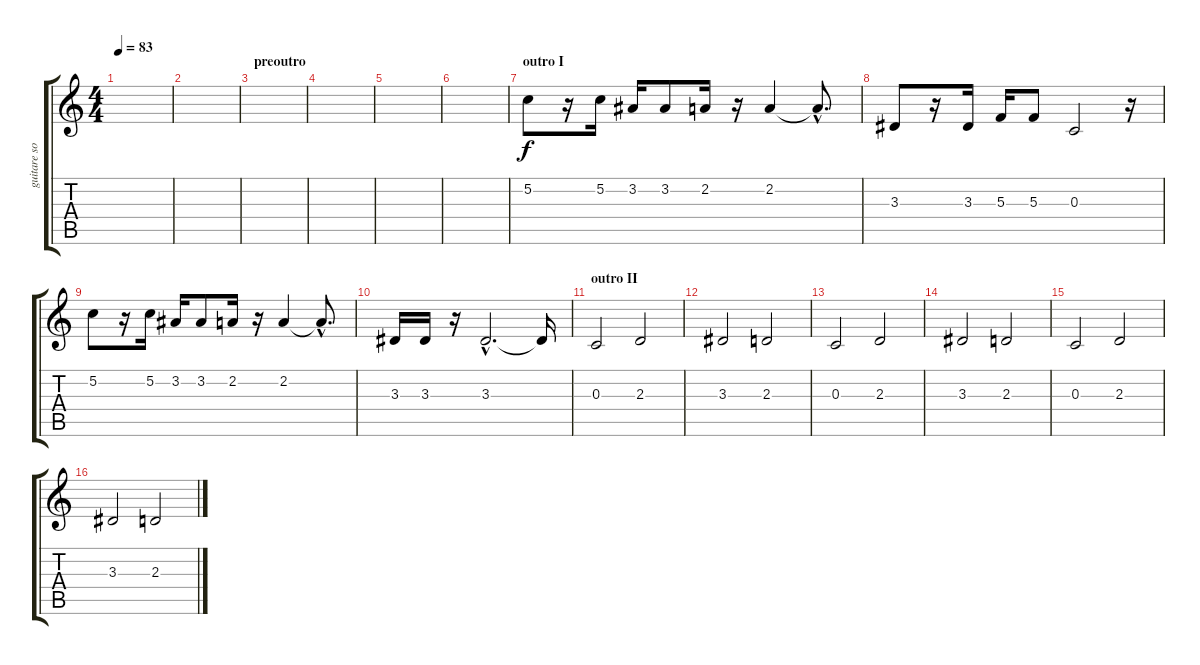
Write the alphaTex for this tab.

\track ("guitare solo" "guitare so") {instrument overdrivenguitar}
\staff {score tabs}
\tuning (C4 G3 C3 C3 G2 C2) {hide}
\ts (4 4)
\tempo 83
\clef g2
\ks c
|
|
\section ("" "preoutro")
|
|
|
|
\section ("" "outro I")
5.2.8 r.16 5.2.16 3.2.16 3.2.8 2.2.16 r.16 2.2.4 2.2{hac t}.8{d} |
3.3.8 r.16 3.3.16 5.3.16 5.3.8 0.3.2 r.16 |
5.2.8 r.16 5.2.16 3.2.16 3.2.8 2.2.16 r.16 2.2.4 2.2{hac t}.8{d} |
3.3.16 3.3.16 r.16 3.3{hac}.2{d} 3.3{t}.16 |
\section ("" "outro II")
0.3.2 2.3.2 |
3.3.2 2.3.2 |
0.3.2 2.3.2 |
3.3.2 2.3.2 |
0.3.2 2.3.2 |
3.3.2 2.3.2
